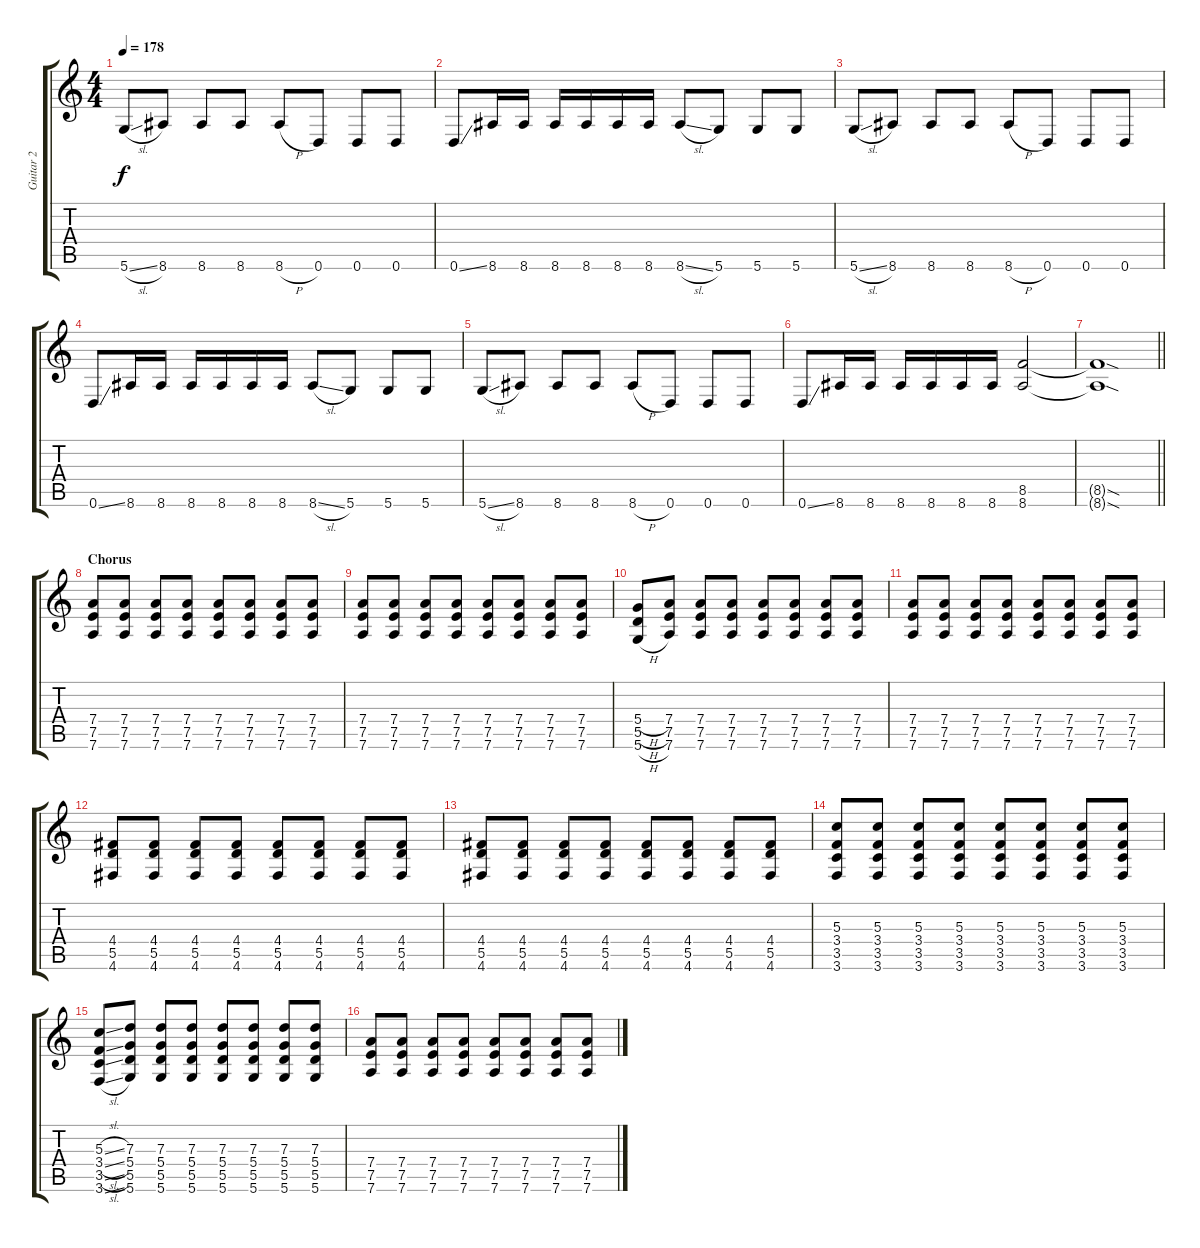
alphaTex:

\track ("Guitar 2" "Guitar 2") {instrument overdrivenguitar}
\staff {score tabs}
\tuning (E4 B3 G3 D3 A2 D2) {hide}
\ts (4 4)
\tempo 178
\clef g2
\ks c
5.6{sl}.8{dy f} 8.6.8 8.6.8 8.6.8 8.6{h}.8 0.6.8 0.6.8 0.6.8 |
0.6{ss}.8 8.6.16 8.6.16 8.6.16 8.6.16 8.6.16 8.6.16 8.6{sl}.8 5.6.8 5.6.8 5.6.8 |
5.6{sl}.8 8.6.8 8.6.8 8.6.8 8.6{h}.8 0.6.8 0.6.8 0.6.8 |
0.6{ss}.8 8.6.16 8.6.16 8.6.16 8.6.16 8.6.16 8.6.16 8.6{sl}.8 5.6.8 5.6.8 5.6.8 |
5.6{sl}.8 8.6.8 8.6.8 8.6.8 8.6{h}.8 0.6.8 0.6.8 0.6.8 |
0.6{ss}.8 8.6.16 8.6.16 8.6.16 8.6.16 8.6.16 8.6.16 (8.5 8.6).2 |
\barLineRight lightlight
(8.5{sod t} 8.6{sod t}).1 |
\section ("" "Chorus")
(7.4 7.5 7.6).8 (7.4 7.5 7.6).8 (7.4 7.5 7.6).8 (7.4 7.5 7.6).8 (7.4 7.5 7.6).8 (7.4 7.5 7.6).8 (7.4 7.5 7.6).8 (7.4 7.5 7.6).8 |
(7.4 7.5 7.6).8 (7.4 7.5 7.6).8 (7.4 7.5 7.6).8 (7.4 7.5 7.6).8 (7.4 7.5 7.6).8 (7.4 7.5 7.6).8 (7.4 7.5 7.6).8 (7.4 7.5 7.6).8 |
(5.4{h} 5.5{h} 5.6{h}).8 (7.4 7.5 7.6).8 (7.4 7.5 7.6).8 (7.4 7.5 7.6).8 (7.4 7.5 7.6).8 (7.4 7.5 7.6).8 (7.4 7.5 7.6).8 (7.4 7.5 7.6).8 |
(7.4 7.5 7.6).8 (7.4 7.5 7.6).8 (7.4 7.5 7.6).8 (7.4 7.5 7.6).8 (7.4 7.5 7.6).8 (7.4 7.5 7.6).8 (7.4 7.5 7.6).8 (7.4 7.5 7.6).8 |
(4.4 5.5 4.6).8 (4.4 5.5 4.6).8 (4.4 5.5 4.6).8 (4.4 5.5 4.6).8 (4.4 5.5 4.6).8 (4.4 5.5 4.6).8 (4.4 5.5 4.6).8 (4.4 5.5 4.6).8 |
(4.4 5.5 4.6).8 (4.4 5.5 4.6).8 (4.4 5.5 4.6).8 (4.4 5.5 4.6).8 (4.4 5.5 4.6).8 (4.4 5.5 4.6).8 (4.4 5.5 4.6).8 (4.4 5.5 4.6).8 |
(5.3 3.4 3.5 3.6).8 (5.3 3.4 3.5 3.6).8 (5.3 3.4 3.5 3.6).8 (5.3 3.4 3.5 3.6).8 (5.3 3.4 3.5 3.6).8 (5.3 3.4 3.5 3.6).8 (5.3 3.4 3.5 3.6).8 (5.3 3.4 3.5 3.6).8 |
(5.3{sl} 3.4{sl} 3.5{sl} 3.6{sl}).8 (7.3 5.4 5.5 5.6).8 (7.3 5.4 5.5 5.6).8 (7.3 5.4 5.5 5.6).8 (7.3 5.4 5.5 5.6).8 (7.3 5.4 5.5 5.6).8 (7.3 5.4 5.5 5.6).8 (7.3 5.4 5.5 5.6).8 |
(7.4 7.5 7.6).8 (7.4 7.5 7.6).8 (7.4 7.5 7.6).8 (7.4 7.5 7.6).8 (7.4 7.5 7.6).8 (7.4 7.5 7.6).8 (7.4 7.5 7.6).8 (7.4 7.5 7.6).8
